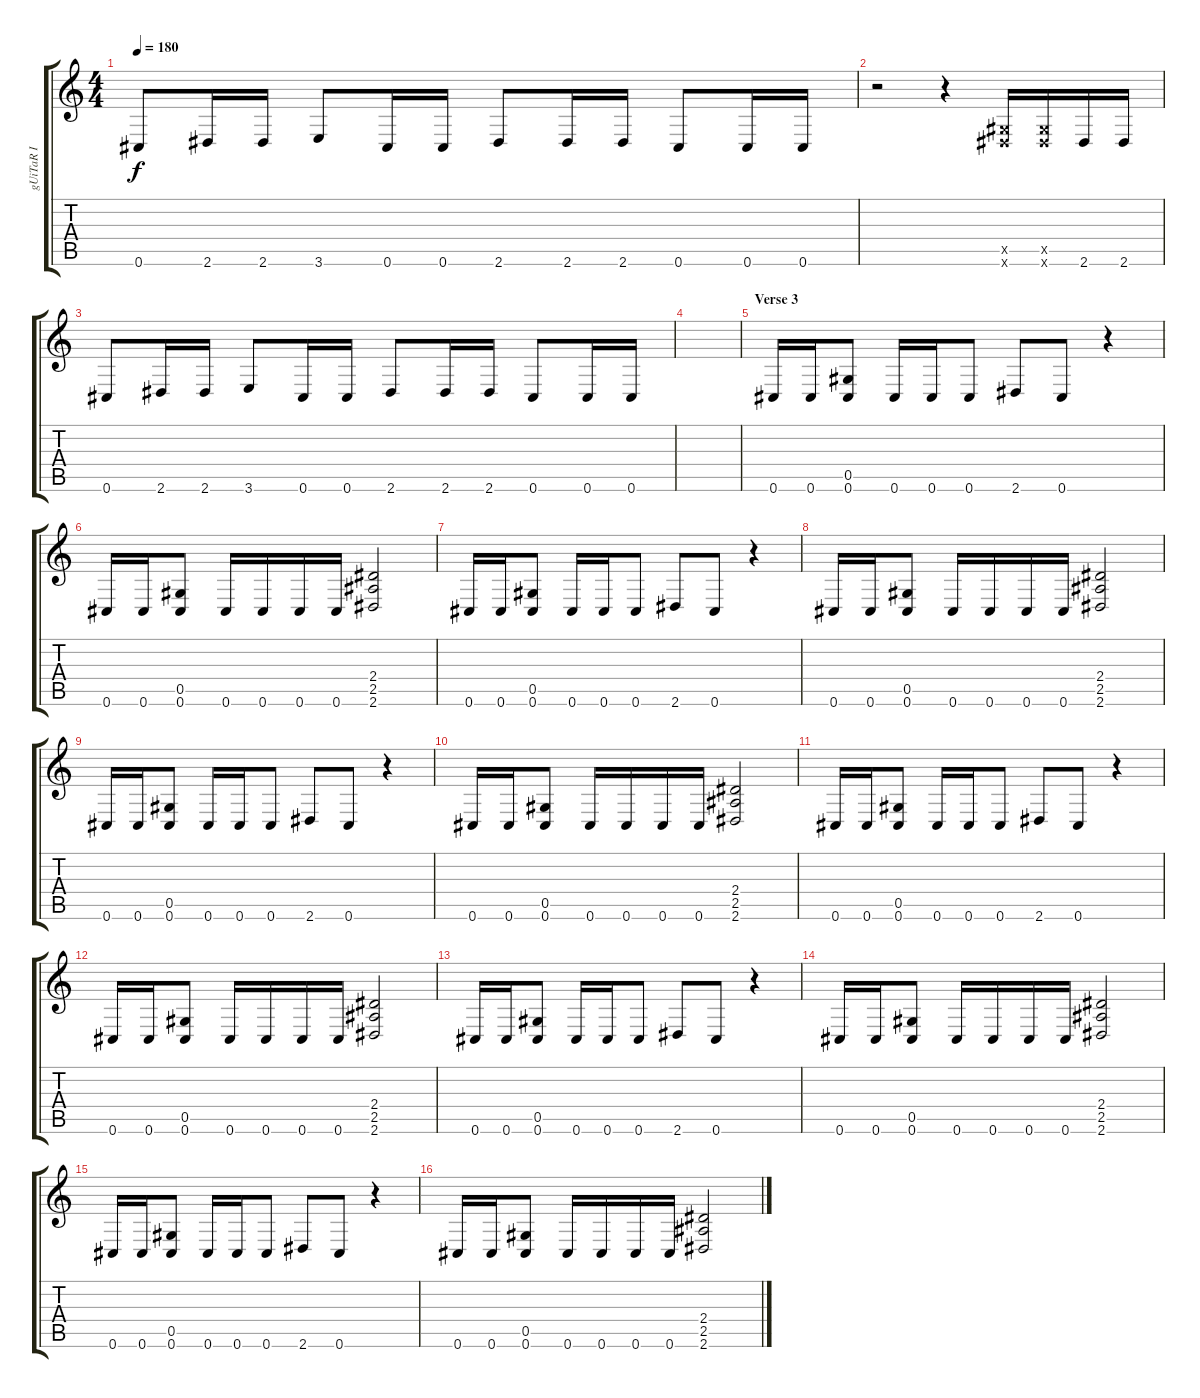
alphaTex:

\track ("gUiTaR I" "gUiTaR I") {instrument overdrivenguitar}
\staff {score tabs}
\tuning (Eb4 Bb3 Gb3 Db3 Ab2 Db2) {hide}
\ts (4 4)
\tempo 180
\clef g2
\ks c
0.6.8{dy f} 2.6.16 2.6.16 3.6.8 0.6.16 0.6.16 2.6.8 2.6.16 2.6.16 0.6.8 0.6.16 0.6.16 |
r.2 r.4 (0.5{x} 2.6{x}).16 (0.5{x} 2.6{x}).16 2.6.16 2.6.16 |
0.6.8 2.6.16 2.6.16 3.6.8 0.6.16 0.6.16 2.6.8 2.6.16 2.6.16 0.6.8 0.6.16 0.6.16 |
|
\section ("" "Verse 3")
0.6.16 0.6.16 (0.5 0.6).8 0.6.16 0.6.16 0.6.8 2.6.8 0.6.8 r.4 |
0.6.16 0.6.16 (0.5 0.6).8 0.6.16 0.6.16 0.6.16 0.6.16 (2.4 2.5 2.6).2 |
0.6.16 0.6.16 (0.5 0.6).8 0.6.16 0.6.16 0.6.8 2.6.8 0.6.8 r.4 |
0.6.16 0.6.16 (0.5 0.6).8 0.6.16 0.6.16 0.6.16 0.6.16 (2.4 2.5 2.6).2 |
0.6.16 0.6.16 (0.5 0.6).8 0.6.16 0.6.16 0.6.8 2.6.8 0.6.8 r.4 |
0.6.16 0.6.16 (0.5 0.6).8 0.6.16 0.6.16 0.6.16 0.6.16 (2.4 2.5 2.6).2 |
0.6.16 0.6.16 (0.5 0.6).8 0.6.16 0.6.16 0.6.8 2.6.8 0.6.8 r.4 |
0.6.16 0.6.16 (0.5 0.6).8 0.6.16 0.6.16 0.6.16 0.6.16 (2.4 2.5 2.6).2 |
0.6.16 0.6.16 (0.5 0.6).8 0.6.16 0.6.16 0.6.8 2.6.8 0.6.8 r.4 |
0.6.16 0.6.16 (0.5 0.6).8 0.6.16 0.6.16 0.6.16 0.6.16 (2.4 2.5 2.6).2 |
0.6.16 0.6.16 (0.5 0.6).8 0.6.16 0.6.16 0.6.8 2.6.8 0.6.8 r.4 |
0.6.16 0.6.16 (0.5 0.6).8 0.6.16 0.6.16 0.6.16 0.6.16 (2.4 2.5 2.6).2
